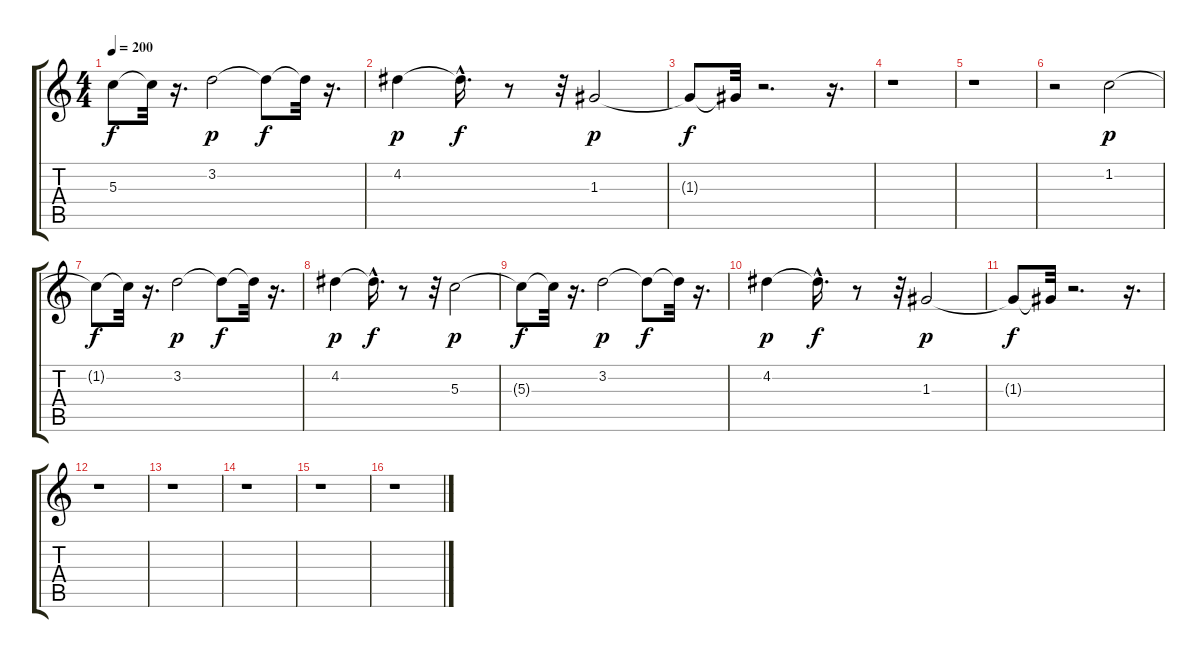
\track "" {instrument distortionguitar}
\staff {score tabs}
\tuning (E4 B3 G3 D3 A2 E2) {hide}
\ts (4 4)
\tempo 200
\clef g2
\ks c
5.3{t}.8{dy f} 5.3{t}.32 r.16{d} 3.2.2{dy p} 3.2{t}.8{dy f} 3.2{t}.32 r.16{d} |
4.2.4{dy p} 4.2{hac t}.16{d dy f} r.8 r.32 1.3.2{dy p} |
1.3{t}.8{dy f} 1.3{t}.32 r.2{d} r.16{d} |
r.1 |
r.1 |
r.2 1.2.2{dy p} |
1.2{t}.8{dy f} 1.2{t}.32 r.16{d} 3.2.2{dy p} 3.2{t}.8{dy f} 3.2{t}.32 r.16{d} |
4.2.4{dy p} 4.2{hac t}.16{d dy f} r.8 r.32 5.3.2{dy p} |
5.3{t}.8{dy f} 5.3{t}.32 r.16{d} 3.2.2{dy p} 3.2{t}.8{dy f} 3.2{t}.32 r.16{d} |
4.2.4{dy p} 4.2{hac t}.16{d dy f} r.8 r.32 1.3.2{dy p} |
1.3{t}.8{dy f} 1.3{t}.32 r.2{d} r.16{d} |
r.1 |
r.1 |
r.1 |
r.1 |
r.1
